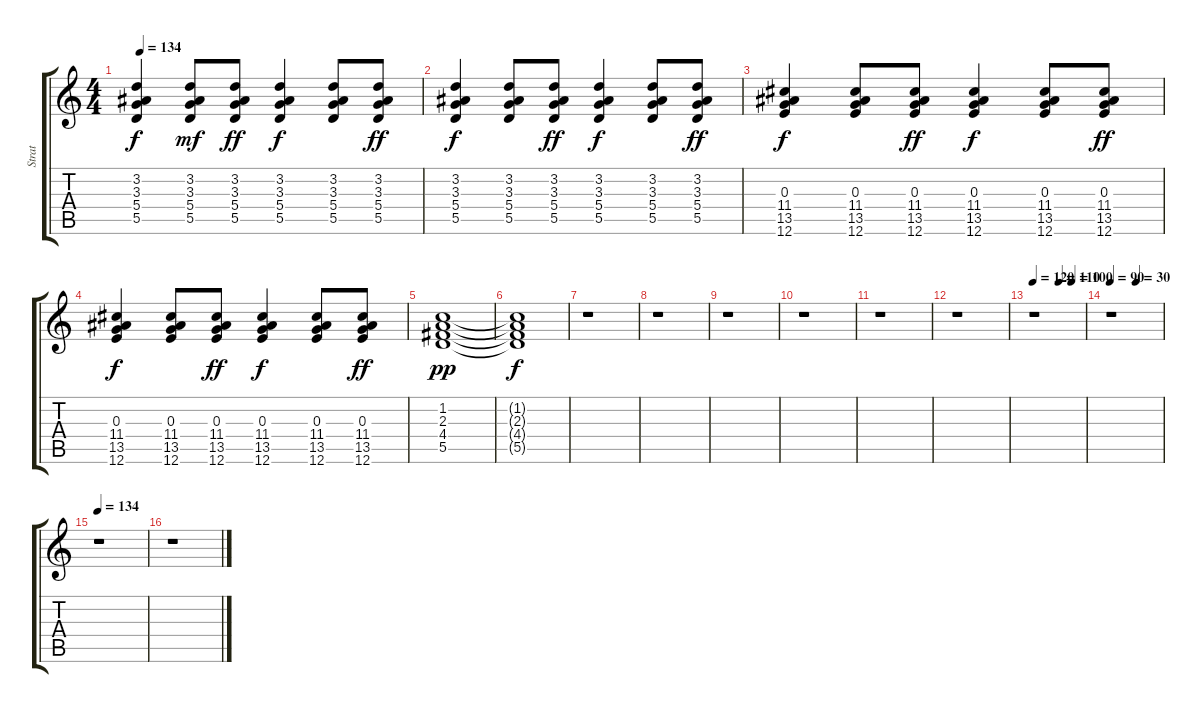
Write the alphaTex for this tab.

\track ("Strat" "Strat") {instrument acousticguitarsteel}
\staff {score tabs}
\tuning (E4 B3 G3 D3 A2 E2) {hide}
\ts (4 4)
\tempo 134
\clef g2
\ks c
(3.2 3.3 5.4 5.5).4{dy f} (3.2 3.3 5.4 5.5).8{dy mf} (3.2 3.3 5.4 5.5).8{dy ff} (3.2 3.3 5.4 5.5).4{dy f} (3.2 3.3 5.4 5.5).8 (3.2 3.3 5.4 5.5).8{dy ff} |
(3.2 3.3 5.4 5.5).4{dy f} (3.2 3.3 5.4 5.5).8 (3.2 3.3 5.4 5.5).8{dy ff} (3.2 3.3 5.4 5.5).4{dy f} (3.2 3.3 5.4 5.5).8 (3.2 3.3 5.4 5.5).8{dy ff} |
(0.3 11.4 13.5 12.6).4{dy f} (0.3 11.4 13.5 12.6).8 (0.3 11.4 13.5 12.6).8{dy ff} (0.3 11.4 13.5 12.6).4{dy f} (0.3 11.4 13.5 12.6).8 (0.3 11.4 13.5 12.6).8{dy ff} |
(0.3 11.4 13.5 12.6).4{dy f} (0.3 11.4 13.5 12.6).8 (0.3 11.4 13.5 12.6).8{dy ff} (0.3 11.4 13.5 12.6).4{dy f} (0.3 11.4 13.5 12.6).8 (0.3 11.4 13.5 12.6).8{dy ff} |
(1.2 2.3 4.4 5.5).1{dy pp} |
(1.2{t} 2.3{t} 4.4{t} 5.5{t}).1{dy f} |
r.1 |
r.1 |
r.1 |
r.1 |
r.1 |
r.1 |
\tempo 120
\tempo (110 0.5)
\tempo (100 0.75)
r.1 |
\tempo 90
\tempo (30 0.5)
r.1 |
\tempo 134
r.1 |
r.1
